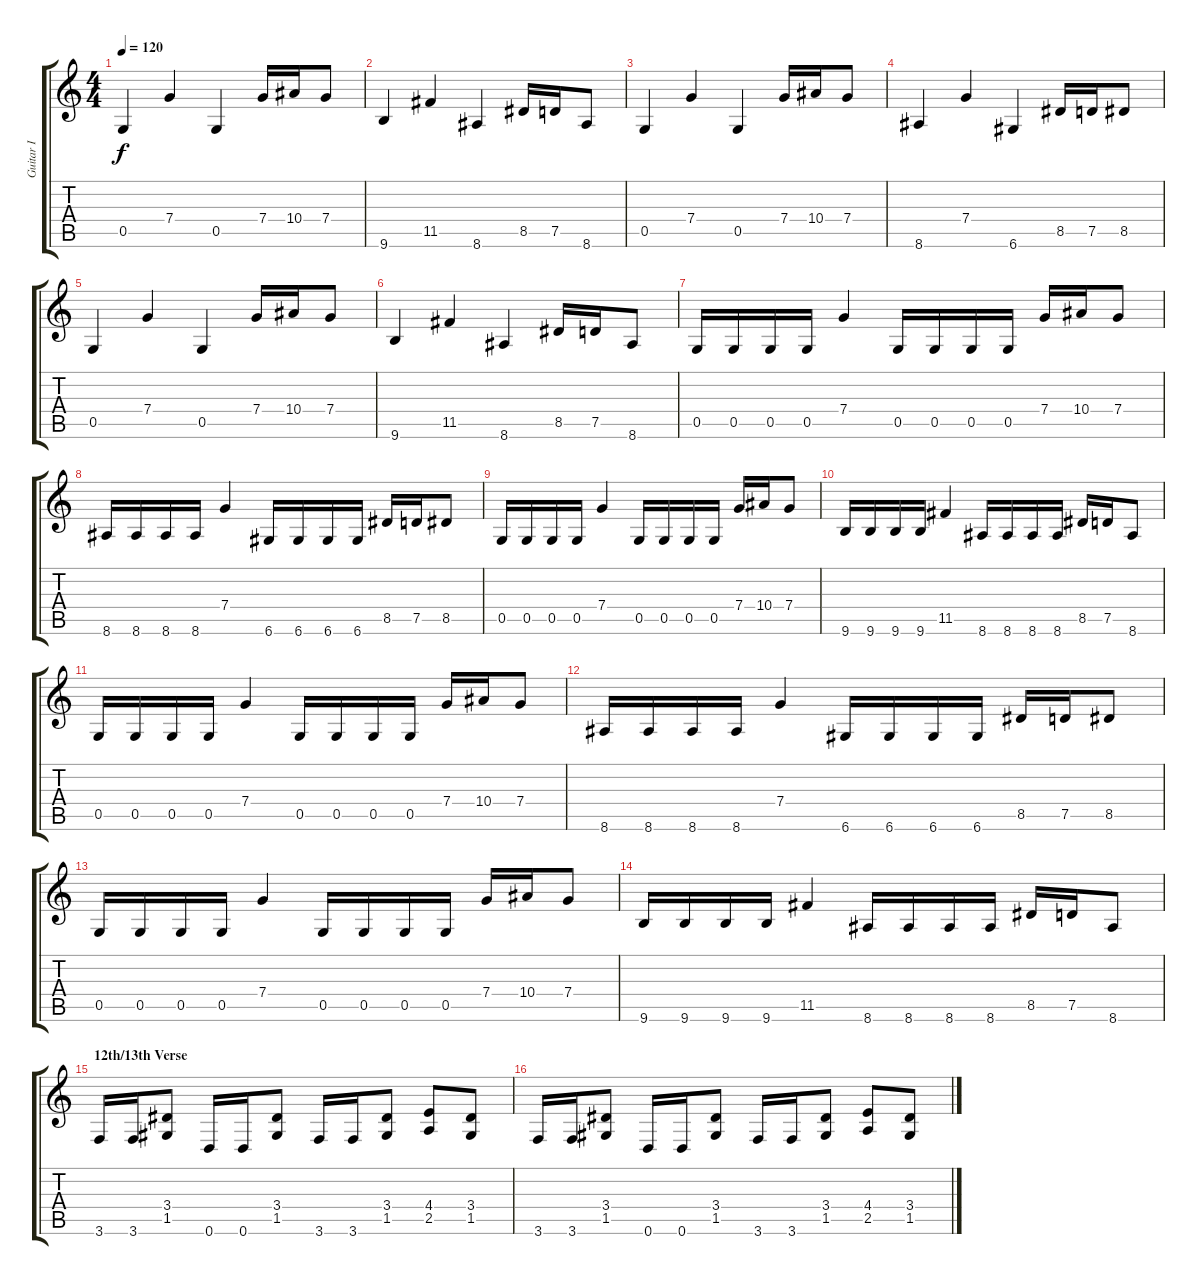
\track ("Guitar I" "Guitar I") {instrument distortionguitar}
\staff {score tabs}
\tuning (D4 A3 F3 C3 G2 D2) {hide}
\ts (4 4)
\tempo 120
\clef g2
\ks c
0.5.4{dy f} 7.4.4 0.5.4 7.4.16 10.4.16 7.4.8 |
9.6.4 11.5.4 8.6.4 8.5.16 7.5.16 8.6.8 |
0.5.4 7.4.4 0.5.4 7.4.16 10.4.16 7.4.8 |
8.6.4 7.4.4 6.6.4 8.5.16 7.5.16 8.5.8 |
0.5.4 7.4.4 0.5.4 7.4.16 10.4.16 7.4.8 |
9.6.4 11.5.4 8.6.4 8.5.16 7.5.16 8.6.8 |
0.5.16 0.5.16 0.5.16 0.5.16 7.4.4 0.5.16 0.5.16 0.5.16 0.5.16 7.4.16 10.4.16 7.4.8 |
8.6.16 8.6.16 8.6.16 8.6.16 7.4.4 6.6.16 6.6.16 6.6.16 6.6.16 8.5.16 7.5.16 8.5.8 |
0.5.16 0.5.16 0.5.16 0.5.16 7.4.4 0.5.16 0.5.16 0.5.16 0.5.16 7.4.16 10.4.16 7.4.8 |
9.6.16 9.6.16 9.6.16 9.6.16 11.5.4 8.6.16 8.6.16 8.6.16 8.6.16 8.5.16 7.5.16 8.6.8 |
0.5.16 0.5.16 0.5.16 0.5.16 7.4.4 0.5.16 0.5.16 0.5.16 0.5.16 7.4.16 10.4.16 7.4.8 |
8.6.16 8.6.16 8.6.16 8.6.16 7.4.4 6.6.16 6.6.16 6.6.16 6.6.16 8.5.16 7.5.16 8.5.8 |
0.5.16 0.5.16 0.5.16 0.5.16 7.4.4 0.5.16 0.5.16 0.5.16 0.5.16 7.4.16 10.4.16 7.4.8 |
9.6.16 9.6.16 9.6.16 9.6.16 11.5.4 8.6.16 8.6.16 8.6.16 8.6.16 8.5.16 7.5.16 8.6.8 |
\section ("" "12th/13th Verse")
3.6.16 3.6.16 (3.4 1.5).8 0.6.16 0.6.16 (3.4 1.5).8 3.6.16 3.6.16 (3.4 1.5).8 (4.4 2.5).8 (3.4 1.5).8 |
3.6.16 3.6.16 (3.4 1.5).8 0.6.16 0.6.16 (3.4 1.5).8 3.6.16 3.6.16 (3.4 1.5).8 (4.4 2.5).8 (3.4 1.5).8
